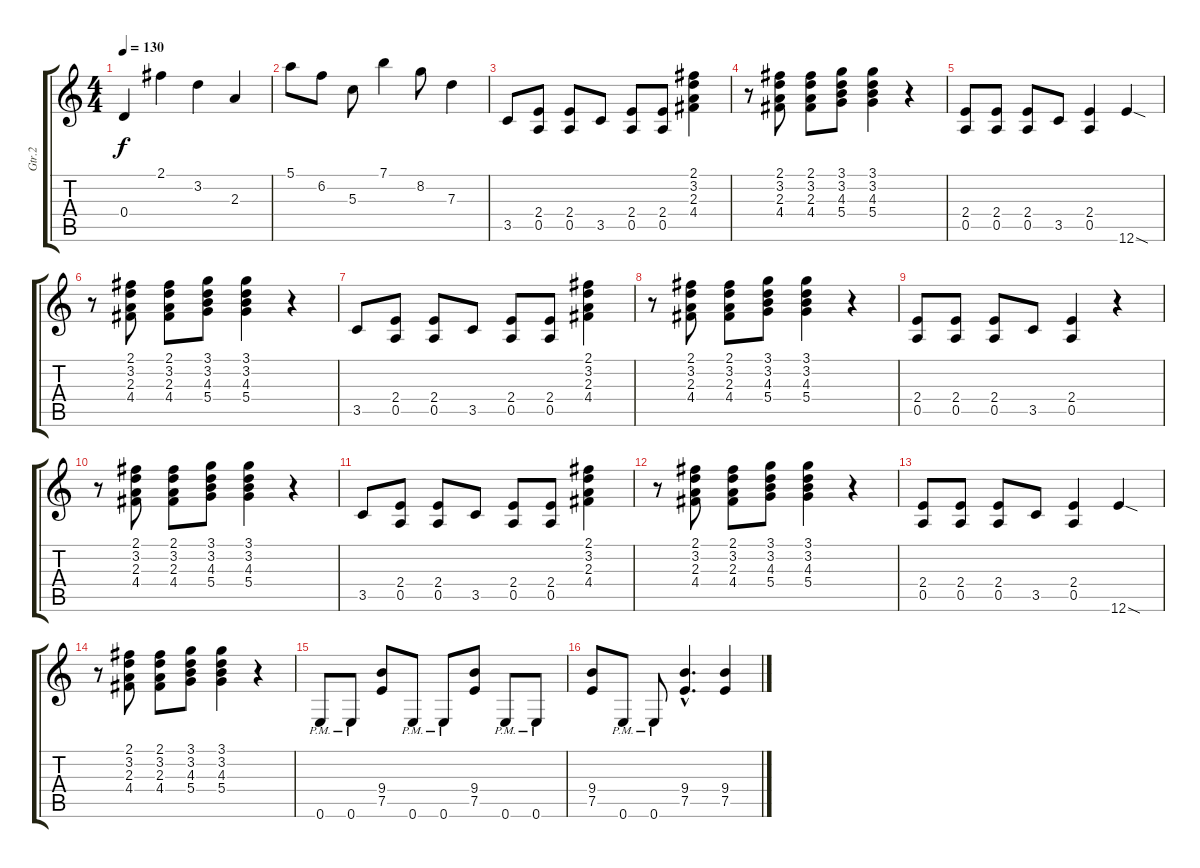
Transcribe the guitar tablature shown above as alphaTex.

\track ("Gtr.2" "Gtr.2") {instrument overdrivenguitar}
\staff {score tabs}
\tuning (E4 B3 G3 D3 A2 E2) {hide}
\ts (4 4)
\tempo 130
\clef g2
\ks c
0.4.4{dy f} 2.1.4 3.2.4 2.3.4 |
5.1.8 6.2.8 5.3.8 7.1.4 8.2.8 7.3.4 |
3.5.8 (2.4 0.5).8 (2.4 0.5).8 3.5.8 (2.4 0.5).8 (2.4 0.5).8 (2.1 3.2 2.3 4.4).4 |
r.8 (2.1 3.2 2.3 4.4).8 (2.1 3.2 2.3 4.4).8 (3.1 3.2 4.3 5.4).8 (3.1 3.2 4.3 5.4).4 r.4 |
(2.4 0.5).8 (2.4 0.5).8 (2.4 0.5).8 3.5.8 (2.4 0.5).4 12.6{sod}.4 |
r.8 (2.1 3.2 2.3 4.4).8 (2.1 3.2 2.3 4.4).8 (3.1 3.2 4.3 5.4).8 (3.1 3.2 4.3 5.4).4 r.4 |
3.5.8 (2.4 0.5).8 (2.4 0.5).8 3.5.8 (2.4 0.5).8 (2.4 0.5).8 (2.1 3.2 2.3 4.4).4 |
r.8 (2.1 3.2 2.3 4.4).8 (2.1 3.2 2.3 4.4).8 (3.1 3.2 4.3 5.4).8 (3.1 3.2 4.3 5.4).4 r.4 |
(2.4 0.5).8 (2.4 0.5).8 (2.4 0.5).8 3.5.8 (2.4 0.5).4 r.4 |
r.8 (2.1 3.2 2.3 4.4).8 (2.1 3.2 2.3 4.4).8 (3.1 3.2 4.3 5.4).8 (3.1 3.2 4.3 5.4).4 r.4 |
3.5.8 (2.4 0.5).8 (2.4 0.5).8 3.5.8 (2.4 0.5).8 (2.4 0.5).8 (2.1 3.2 2.3 4.4).4 |
r.8 (2.1 3.2 2.3 4.4).8 (2.1 3.2 2.3 4.4).8 (3.1 3.2 4.3 5.4).8 (3.1 3.2 4.3 5.4).4 r.4 |
(2.4 0.5).8 (2.4 0.5).8 (2.4 0.5).8 3.5.8 (2.4 0.5).4 12.6{sod}.4 |
r.8 (2.1 3.2 2.3 4.4).8 (2.1 3.2 2.3 4.4).8 (3.1 3.2 4.3 5.4).8 (3.1 3.2 4.3 5.4).4 r.4 |
0.6{pm}.8 0.6{pm}.8 (9.4 7.5).8 0.6{pm}.8 0.6{pm}.8 (9.4 7.5).8 0.6{pm}.8 0.6{pm}.8 |
(9.4 7.5).8 0.6{pm}.8 0.6{pm}.8 (9.4{hac} 7.5{hac}).4{d} (9.4 7.5).4
